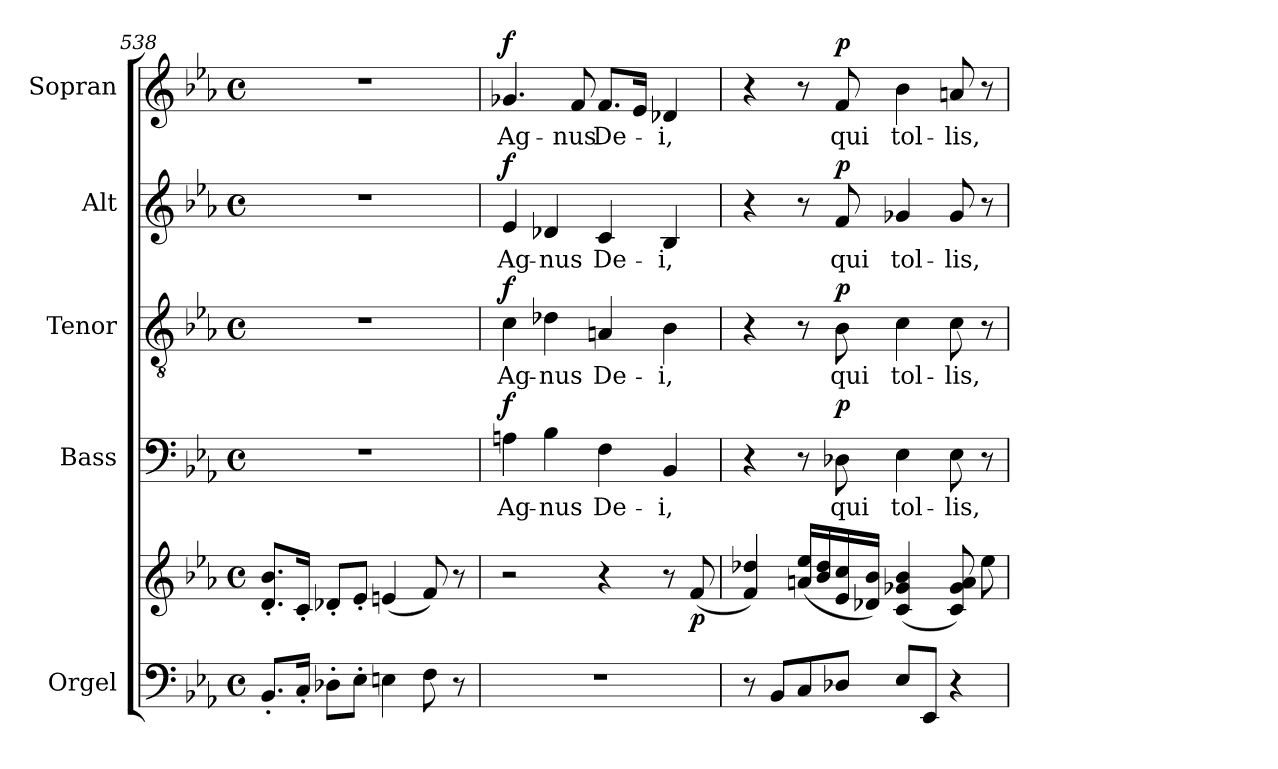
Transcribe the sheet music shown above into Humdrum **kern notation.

**kern	**kern	**dynam	**kern	**text	**dynam	**kern	**text	**dynam	**kern	**text	**dynam	**kern	**text	**dynam
*part5	*part5	*part5	*part4	*part4	*part4	*part3	*part3	*part3	*part2	*part2	*part2	*part1	*part1	*part1
*staff6	*staff5	*staff5/6	*staff4	*staff4	*staff4	*staff3	*staff3	*staff3	*staff2	*staff2	*staff2	*staff1	*staff1	*staff1
*I"Orgel	*	*	*I"Bass	*	*	*I"Tenor	*	*	*I"Alt	*	*	*I"Sopran	*	*
*I'Org.	*	*	*I'B.	*	*	*I'T.	*	*	*I'A.	*	*	*I'S.	*	*
*clefF4	*clefG2	*	*clefF4	*	*	*clefGv2	*	*	*clefG2	*	*	*clefG2	*	*
*k[b-e-a-]	*k[b-e-a-]	*	*k[b-e-a-]	*	*	*k[b-e-a-]	*	*	*k[b-e-a-]	*	*	*k[b-e-a-]	*	*
*E-:	*E-:	*	*E-:	*	*	*E-:	*	*	*E-:	*	*	*E-:	*	*
*M4/4	*M4/4	*	*M4/4	*	*	*M4/4	*	*	*M4/4	*	*	*M4/4	*	*
*met(c)	*met(c)	*	*met(c)	*	*	*met(c)	*	*	*met(c)	*	*	*met(c)	*	*
=538	=538	=538	=538	=538	=538	=538	=538	=538	=538	=538	=538	=538	=538	=538
8.BB-'</L	8.d/'< 8.b-/'<L	.	1r	.	.	1r	.	.	1r	.	.	1r	.	.
16C'</Jk	16c'</Jk	.	.	.	.	.	.	.	.	.	.	.	.	.
8D-X'>\L	8d-X'</L	.	.	.	.	.	.	.	.	.	.	.	.	.
8E-'>\J	8e-'</J	.	.	.	.	.	.	.	.	.	.	.	.	.
4En\	(<4en/	.	.	.	.	.	.	.	.	.	.	.	.	.
8F\	8f/)	.	.	.	.	.	.	.	.	.	.	.	.	.
8r	8r	.	.	.	.	.	.	.	.	.	.	.	.	.
!!LO:PB:g=z
=539	=539	=539	=539	=539	=539	=539	=539	=539	=539	=539	=539	=539	=539	=539
!	!	!	!	!LO:LY:b	!LO:DY:a	!	!LO:LY:b	!LO:DY:a	!	!LO:LY:b	!LO:DY:a	!	!LO:LY:b	!LO:DY:a
1r	2r	.	4An\	Ag-	f	4c\	Ag-	f	4e-/	Ag-	f	4.g-X/	Ag-	f
!	!	!	!	!LO:LY:b	!	!	!LO:LY:b	!	!	!LO:LY:b	!	!	!	!
.	.	.	4B-\	-nus	.	4d-X\	-nus	.	4d-X/	-nus	.	.	.	.
!	!	!	!	!	!	!	!	!	!	!	!	!	!LO:LY:b	!
.	.	.	.	.	.	.	.	.	.	.	.	8f/	-nus	.
!	!	!	!	!LO:LY:b	!	!	!LO:LY:b	!	!	!LO:LY:b	!	!	!LO:LY:b	!
.	4r	.	4F\	De-	.	4An/	De-	.	4c/	De-	.	8.f/L	De-	.
.	.	.	.	.	.	.	.	.	.	.	.	16e-/Jk	.	.
!	!	!	!	!LO:LY:b	!	!	!LO:LY:b	!	!	!LO:LY:b	!	!	!LO:LY:b	!
.	8r	.	4BB-/	-i,	.	4B-\	-i,	.	4B-/	-i,	.	4d-X/	-i,	.
!	!	!LO:DY:b	!	!	!	!	!	!	!	!	!	!	!	!
.	(<8f/	p	.	.	.	.	.	.	.	.	.	.	.	.
=540	=540	=540	=540	=540	=540	=540	=540	=540	=540	=540	=540	=540	=540	=540
8r	4f/ 4dd-X/)	.	4r	.	.	4r	.	.	4r	.	.	4r	.	.
8BB-/L	.	.	.	.	.	.	.	.	.	.	.	.	.	.
8C/	(<16an/ 16ee-/LL	.	8r	.	.	8r	.	.	8r	.	.	8r	.	.
.	16b-/ 16dd-/	.	.	.	.	.	.	.	.	.	.	.	.	.
!	!	!	!	!LO:LY:b	!LO:DY:a	!	!LO:LY:b	!LO:DY:a	!	!LO:LY:b	!LO:DY:a	!	!LO:LY:b	!LO:DY:a
8D-X/J	16e-/ 16cc/	.	8D-X\	qui	p	8B-\	qui	p	8f/	qui	p	8f/	qui	p
.	16d-X/ 16b-/JJ)	.	.	.	.	.	.	.	.	.	.	.	.	.
!	!	!	!	!LO:LY:b	!	!	!LO:LY:b	!	!	!LO:LY:b	!	!	!LO:LY:b	!
8E-/L	(<4c/ 4g-X/ 4b-/	.	4E-\	tol-	.	4c\	tol-	.	4g-X/	tol-	.	4b-\	tol-	.
8EE-/J	.	.	.	.	.	.	.	.	.	.	.	.	.	.
!	!	!	!	!LO:LY:b	!	!	!LO:LY:b	!	!	!LO:LY:b	!	!	!LO:LY:b	!
4r	8c/ 8g-/ 8a/)	.	8E-\	-lis,	.	8c\	-lis,	.	8g-/	-lis,	.	8an/	-lis,	.
.	8ee-\	.	8r	.	.	8r	.	.	8r	.	.	8r	.	.
=	=	=	=	=	=	=	=	=	=	=	=	=	=	=
*-	*-	*-	*-	*-	*-	*-	*-	*-	*-	*-	*-	*-	*-	*-
